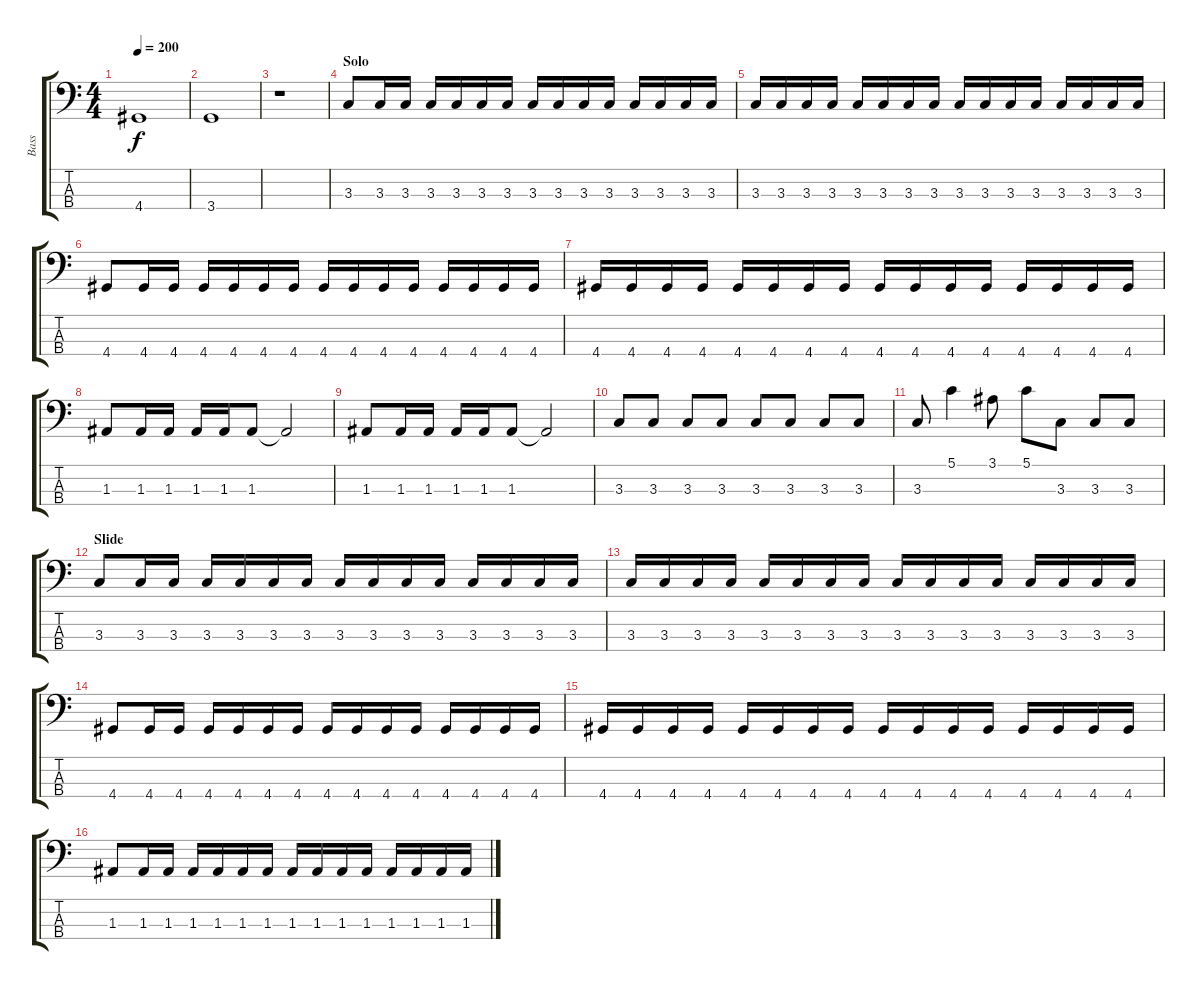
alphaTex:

\track ("Bass" "Bass") {instrument electricbassfinger}
\staff {score tabs}
\tuning (G2 D2 A1 E1) {hide}
\ts (4 4)
\tempo 200
\clef f4
\ks c
4.4.1{dy f} |
3.4.1 |
r.1 |
\section ("" "Solo")
3.3.8 3.3.16 3.3.16 3.3.16 3.3.16 3.3.16 3.3.16 3.3.16 3.3.16 3.3.16 3.3.16 3.3.16 3.3.16 3.3.16 3.3.16 |
3.3.16 3.3.16 3.3.16 3.3.16 3.3.16 3.3.16 3.3.16 3.3.16 3.3.16 3.3.16 3.3.16 3.3.16 3.3.16 3.3.16 3.3.16 3.3.16 |
4.4.8 4.4.16 4.4.16 4.4.16 4.4.16 4.4.16 4.4.16 4.4.16 4.4.16 4.4.16 4.4.16 4.4.16 4.4.16 4.4.16 4.4.16 |
4.4.16 4.4.16 4.4.16 4.4.16 4.4.16 4.4.16 4.4.16 4.4.16 4.4.16 4.4.16 4.4.16 4.4.16 4.4.16 4.4.16 4.4.16 4.4.16 |
1.3.8 1.3.16 1.3.16 1.3.16 1.3.16 1.3.8 1.3{t}.2 |
1.3.8 1.3.16 1.3.16 1.3.16 1.3.16 1.3.8 1.3{t}.2 |
3.3.8 3.3.8 3.3.8 3.3.8 3.3.8 3.3.8 3.3.8 3.3.8 |
3.3.8 5.1.4 3.1.8 5.1.8 3.3.8 3.3.8 3.3.8 |
\section ("" "Slide")
3.3.8 3.3.16 3.3.16 3.3.16 3.3.16 3.3.16 3.3.16 3.3.16 3.3.16 3.3.16 3.3.16 3.3.16 3.3.16 3.3.16 3.3.16 |
3.3.16 3.3.16 3.3.16 3.3.16 3.3.16 3.3.16 3.3.16 3.3.16 3.3.16 3.3.16 3.3.16 3.3.16 3.3.16 3.3.16 3.3.16 3.3.16 |
4.4.8 4.4.16 4.4.16 4.4.16 4.4.16 4.4.16 4.4.16 4.4.16 4.4.16 4.4.16 4.4.16 4.4.16 4.4.16 4.4.16 4.4.16 |
4.4.16 4.4.16 4.4.16 4.4.16 4.4.16 4.4.16 4.4.16 4.4.16 4.4.16 4.4.16 4.4.16 4.4.16 4.4.16 4.4.16 4.4.16 4.4.16 |
1.3.8 1.3.16 1.3.16 1.3.16 1.3.16 1.3.16 1.3.16 1.3.16 1.3.16 1.3.16 1.3.16 1.3.16 1.3.16 1.3.16 1.3.16
